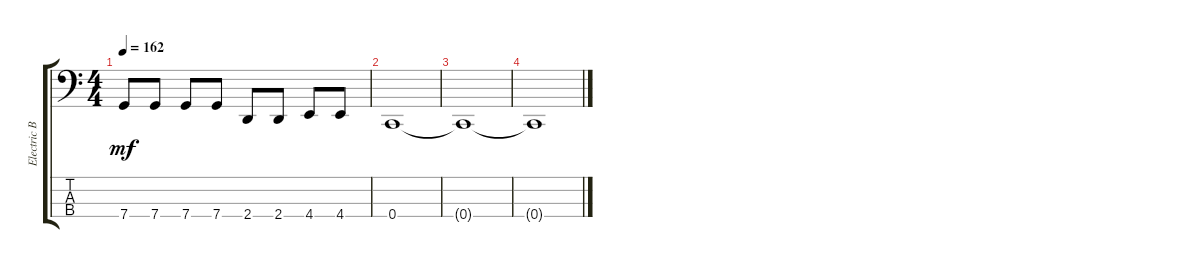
\track ("Electric Bass" "Electric B") {instrument electricbassfinger}
\staff {score tabs}
\tuning (F2 C2 G1 C1) {hide}
\ts (4 4)
\tempo 162
\clef f4
\ks c
7.4.8{dy mf} 7.4.8 7.4.8 7.4.8 2.4.8 2.4.8 4.4.8 4.4.8 |
0.4.1 |
0.4{t}.1 |
0.4{t}.1
